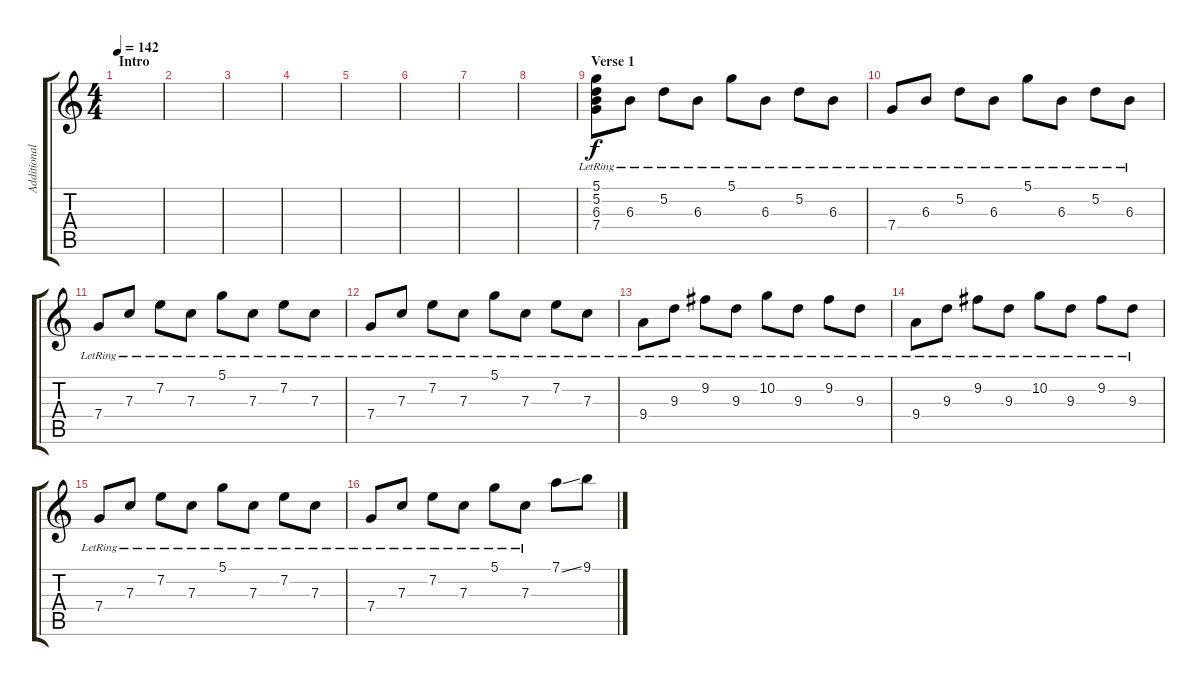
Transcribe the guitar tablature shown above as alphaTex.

\track ("Additional Guitar" "Additional") {instrument acousticguitarsteel}
\staff {score tabs}
\tuning (D4 A3 F3 C3 G2 C2) {hide}
\ts (4 4)
\section ("" "Intro")
\tempo 142
\clef g2
\ks c
|
|
|
|
|
|
|
|
\section ("" "Verse 1")
(5.1{lr} 5.2{lr} 6.3{lr} 7.4{lr}).8 6.3{lr}.8 5.2{lr}.8 6.3{lr}.8 5.1{lr}.8 6.3{lr}.8 5.2{lr}.8 6.3{lr}.8 |
7.4{lr}.8 6.3{lr}.8 5.2{lr}.8 6.3{lr}.8 5.1{lr}.8 6.3{lr}.8 5.2{lr}.8 6.3{lr}.8 |
7.4{lr}.8 7.3{lr}.8 7.2{lr}.8 7.3{lr}.8 5.1{lr}.8 7.3{lr}.8 7.2{lr}.8 7.3{lr}.8 |
7.4{lr}.8 7.3{lr}.8 7.2{lr}.8 7.3{lr}.8 5.1{lr}.8 7.3{lr}.8 7.2{lr}.8 7.3{lr}.8 |
9.4{lr}.8 9.3{lr}.8 9.2{lr}.8 9.3{lr}.8 10.2{lr}.8 9.3{lr}.8 9.2{lr}.8 9.3{lr}.8 |
9.4{lr}.8 9.3{lr}.8 9.2{lr}.8 9.3{lr}.8 10.2{lr}.8 9.3{lr}.8 9.2{lr}.8 9.3{lr}.8 |
7.4{lr}.8 7.3{lr}.8 7.2{lr}.8 7.3{lr}.8 5.1{lr}.8 7.3{lr}.8 7.2{lr}.8 7.3{lr}.8 |
7.4{lr}.8 7.3{lr}.8 7.2{lr}.8 7.3{lr}.8 5.1{lr}.8 7.3{lr}.8 7.1{ss}.8 9.1.8
